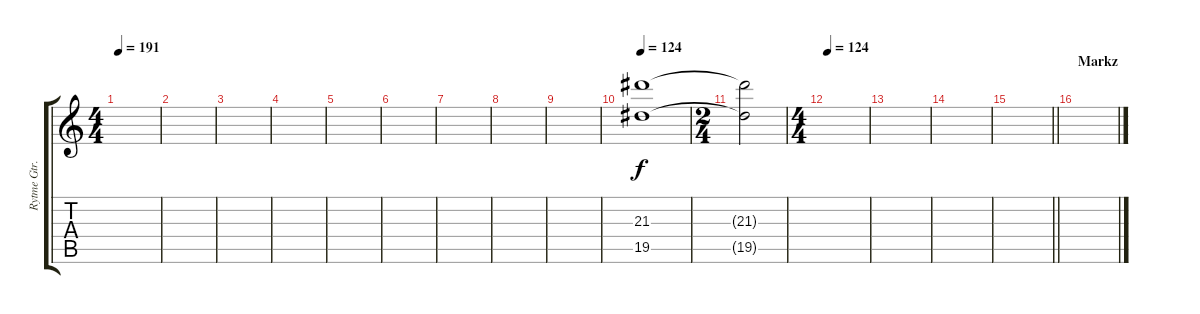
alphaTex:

\track ("Rytme Gtr. 3" "Rytme Gtr.") {instrument distortionguitar}
\staff {score tabs}
\tuning (Eb4 Bb3 Gb3 Db3 Ab2 Eb2) {hide}
\ts (4 4)
\tempo 191
\clef g2
\ks c
|
|
|
|
|
|
|
|
|
\tempo 124
(21.3 19.5).1 |
\ts (2 4)
(21.3{t} 19.5{t}).2 |
\ts (4 4)
\tempo 124
|
|
|
\barLineRight lightlight
|
\section ("" "Markz")
